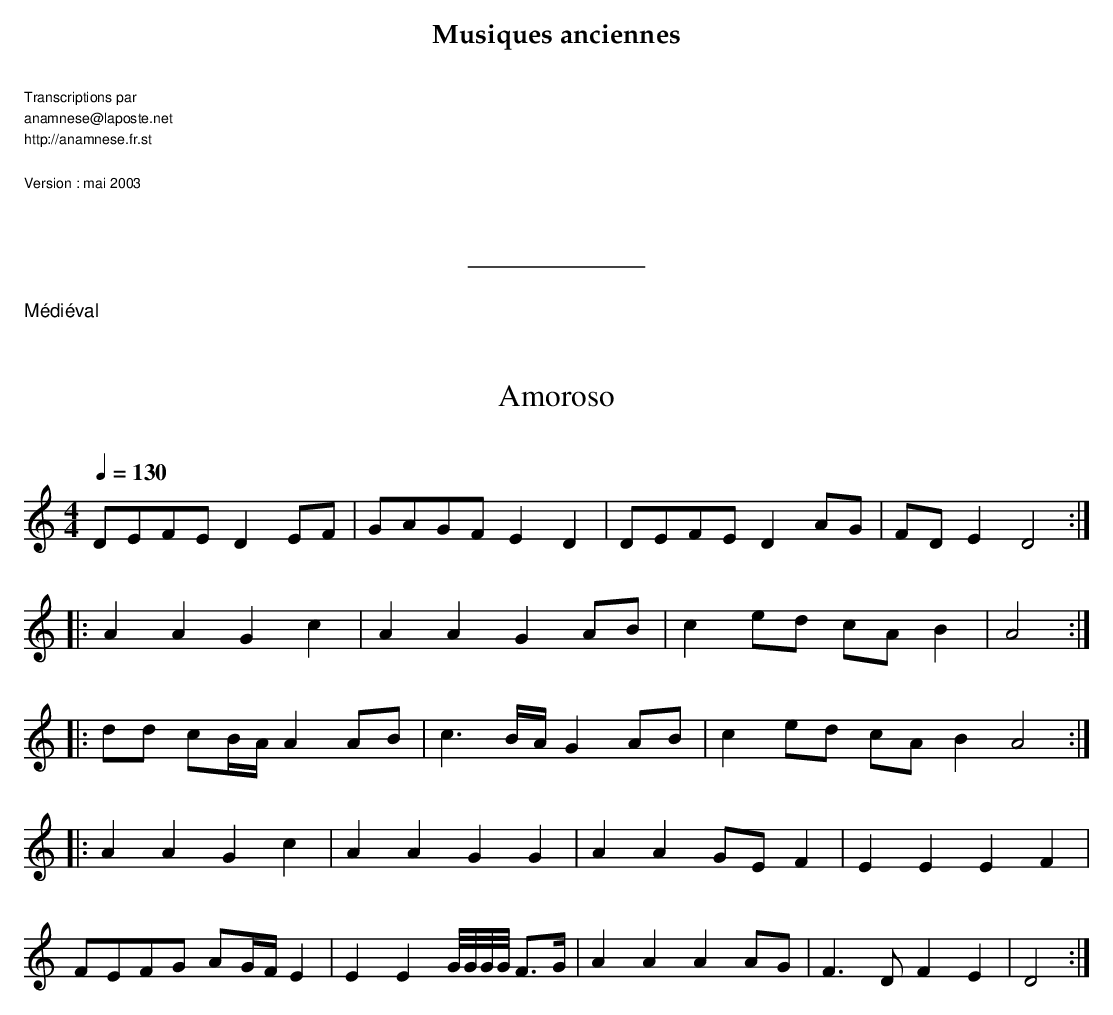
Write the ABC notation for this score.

X:1
T:Amoroso
C:
M:4/4
L:1/8
Q:1/4=130
K:C
DEFE D2 EF | GAGF E2 D2 | DEFE D2 AG | FD E2 D4 :|
|: A2 A2 G2 c2 | A2 A2 G2 AB | c2 ed cA B2 | A4 :|
|: dd cB/A/ A2 AB | c3 B/A/ G2 AB | c2 ed cA B2 A4 :|
|: A2 A2 G2 c2 | A2 A2 G2 G2 | A2 A2 GE F2 | E2 E2 E2 F2 |
FEFG AG/F/ E2 | E2E2 G/4G/4G/4G/4 F>G | A2 A2 A2 AG | F3 D F2 E2 | D4 :|
